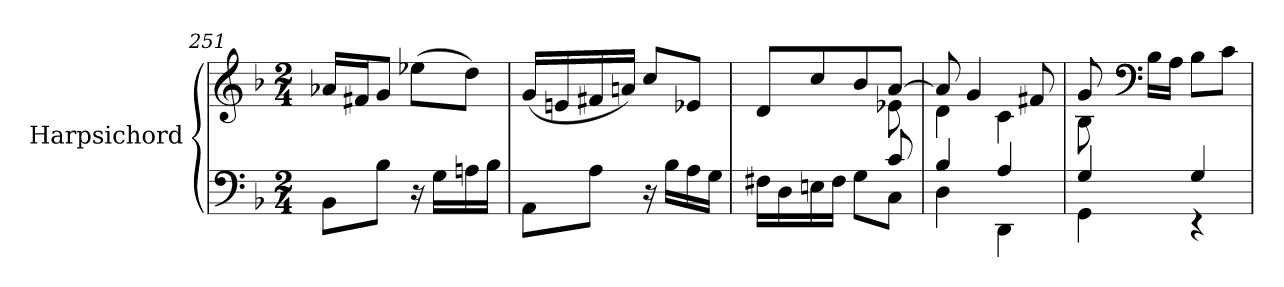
**kern	**kern
*part1	*part1
*staff2	*staff1
*I"Harpsichord	*
*I'Hch.	*
!!LO:LB:g=z
*clefF4	*clefG2
*k[b-]	*k[b-]
*M2/4	*M2/4
=251	=251
8BB-\L	16a-X/LL
.	16f#X/J
8B-\J	8g/J
16r	(>8ee-X\L
16G\LL	.
16An\	8dd\J)
16B-\JJ	.
=252	=252
8AA\L	(<16g/LL
.	16en/
8A\J	16f#X/
.	16an/JJ)
16r	8cc/L
16B-\LL	.
16A\	8e-X/J
16G\JJ	.
=253	=253
*^	*^
16ryy	16F#X\LL	8d/L	4ryy
16ryy	16D\	.	.
16ryy	16En\	8cc/	.
16ryy	16F#\JJ	.	.
8ryy	8G\L	8b-/	8ryy
8c/	8C\J	[8a/J	8e-X\
=254	=254	=254	=254
4B-/	4D\	8a/]	4d\
.	.	4g/	.
4A/	4DD\	.	4c\
.	.	8f#X/	.
=255	=255	=255	=255
4G/	4GG\	8g/	8B-\
*	*	*clefF4	*
.	.	16B-\LL	8ryy
.	.	16A\JJ	.
4G/	4r	8B-\L	4ryy
.	.	8c\J	.
*v	*v	*	*
*	*v	*v
=	=
*-	*-
